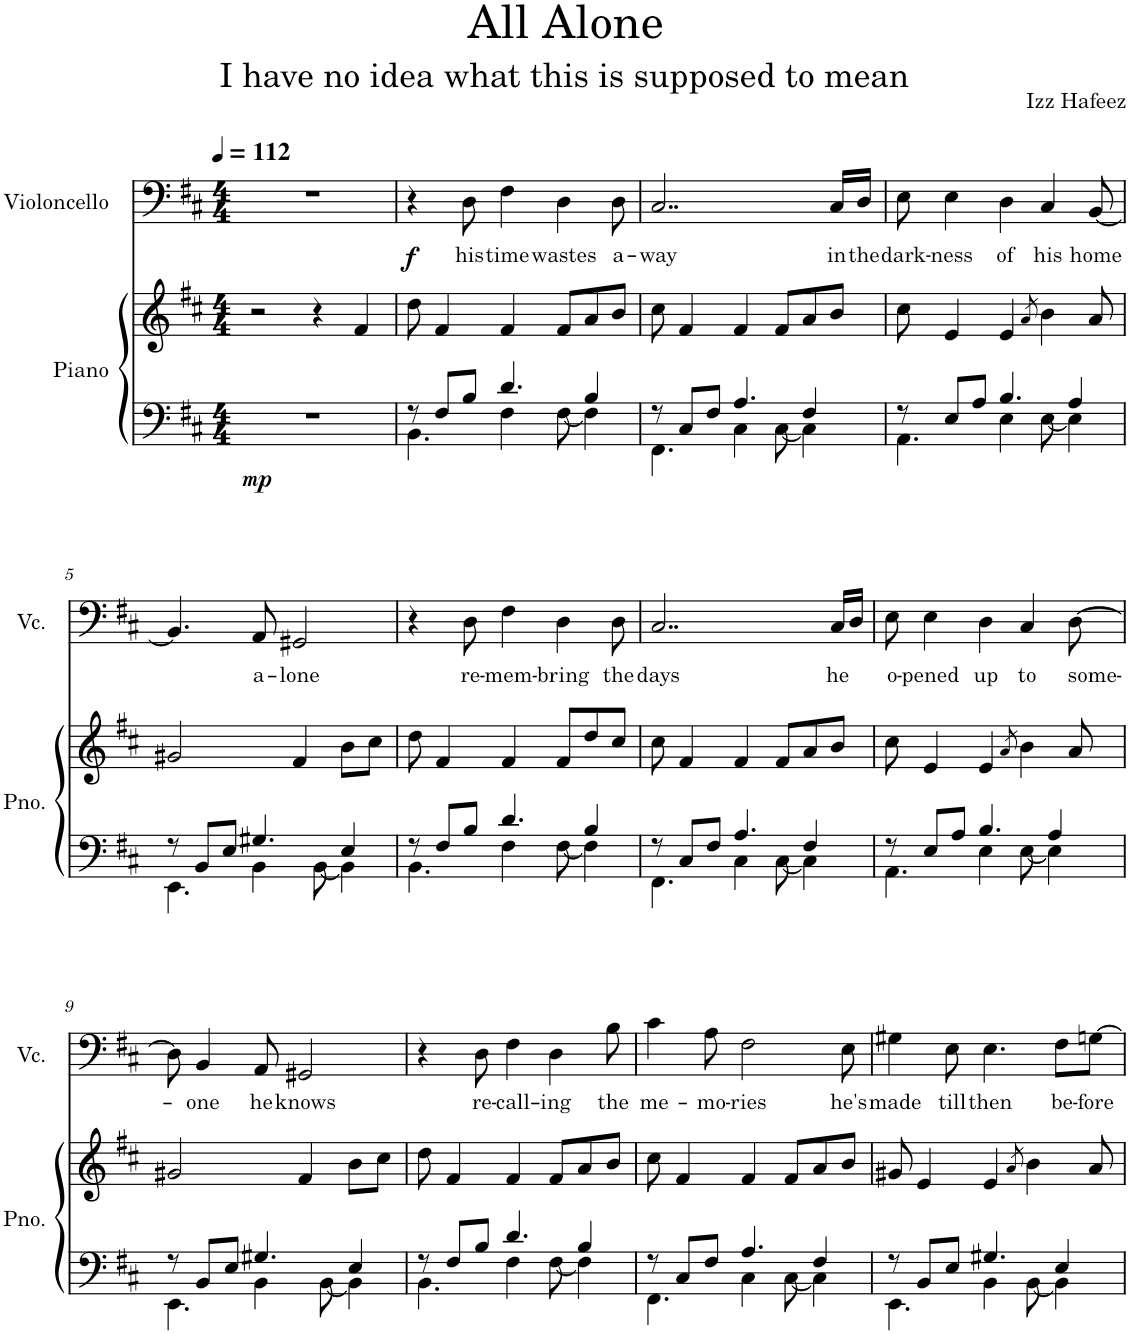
**kern	**kern	**dynam	**kern	**text	**dynam
*part2	*part2	*part2	*part1	*part1	*part1
*staff3	*staff2	*staff2/3	*staff1	*staff1	*staff1
*I"Piano	*	*	*I"Violoncello	*	*
*I'Pno.	*	*	*I'Vc.	*	*
*clefF4	*clefG2	*	*clefF4	*	*
*k[f#c#]	*k[f#c#]	*	*k[f#c#]	*	*
*M4/4	*M4/4	*	*M4/4	*	*
*MM112	*MM112	*	*MM112	*	*
=1	=1	=1	=1	=1	=1
!	!	!LO:DY:b=2	!	!	!
1r	2r	mp	1r	.	.
.	4r	.	.	.	.
.	4f#/	.	.	.	.
=2	=2	=2	=2	=2	=2
*^	*	*	*	*	*
!	!	!	!	!	!	!LO:DY:b
8r	4.BB\	8dd\	.	4r	.	f
8F#/L	.	4f#/	.	.	.	.
!	!	!	!	!	!LO:LY:b	!
8B/J	.	.	.	8D\	his	.
!	!	!	!	!	!LO:LY:b	!
4.d/	4F#\	4f#/	.	4F#\	time	.
!	!	!	!	!	!LO:LY:b	!
.	[8F#\	8f#/L	.	4D\	wastes	.
4B/	4F#\]	8a/	.	.	.	.
!	!	!	!	!	!LO:LY:b	!
.	.	8b/J	.	8D\	a-	.
=3	=3	=3	=3	=3	=3	=3
!	!	!	!	!	!LO:LY:b	!
8r	4.FF#\	8cc#\	.	2..C#/	-way	.
8C#/L	.	4f#/	.	.	.	.
8F#/J	.	.	.	.	.	.
4.A/	4C#\	4f#/	.	.	.	.
.	[8C#\	8f#/L	.	.	.	.
4F#/	4C#\]	8a/	.	.	.	.
!	!	!	!	!	!LO:LY:b	!
.	.	8b/J	.	16C#/LL	in	.
!	!	!	!	!	!LO:LY:b	!
.	.	.	.	16D/JJ	the	.
=4	=4	=4	=4	=4	=4	=4
!	!	!	!	!	!LO:LY:b	!
8r	4.AA\	8cc#\	.	8E\	dark-	.
!	!	!	!	!	!LO:LY:b	!
8E/L	.	4e/	.	4E\	-ness	.
8A/J	.	.	.	.	.	.
!	!	!	!	!	!LO:LY:b	!
4.B/	4E\	4e/	.	4D\	of	.
.	.	8qa/	.	.	.	.
!	!	!	!	!	!LO:LY:b	!
.	[8E\	4b\	.	4C#/	his	.
4A/	4E\]	.	.	.	.	.
!	!	!	!	!	!LO:LY:b	!
.	.	8a/	.	[8BB/	home	.
!!LO:LB:g=z
=5	=5	=5	=5	=5	=5	=5
8r	4.EE\	2g#X/	.	4.BB/]	.	.
8BB/L	.	.	.	.	.	.
8E/J	.	.	.	.	.	.
!	!	!	!	!	!LO:LY:b	!
4.G#X/	4BB\	.	.	8AA/	a-	.
!	!	!	!	!	!LO:LY:b	!
.	.	4f#/	.	2GG#X/	-lone	.
.	[8BB\	.	.	.	.	.
4E/	4BB\]	8b\L	.	.	.	.
.	.	8cc#\J	.	.	.	.
=6	=6	=6	=6	=6	=6	=6
8r	4.BB\	8dd\	.	4r	.	.
8F#/L	.	4f#/	.	.	.	.
!	!	!	!	!	!LO:LY:b	!
8B/J	.	.	.	8D\	re-	.
!	!	!	!	!	!LO:LY:b	!
4.d/	4F#\	4f#/	.	4F#\	-mem-	.
!	!	!	!	!	!LO:LY:b	!
.	[8F#\	8f#/L	.	4D\	-bring	.
4B/	4F#\]	8dd/	.	.	.	.
!	!	!	!	!	!LO:LY:b	!
.	.	8cc#/J	.	8D\	the	.
=7	=7	=7	=7	=7	=7	=7
!	!	!	!	!	!LO:LY:b	!
8r	4.FF#\	8cc#\	.	2..C#/	days	.
8C#/L	.	4f#/	.	.	.	.
8F#/J	.	.	.	.	.	.
4.A/	4C#\	4f#/	.	.	.	.
.	[8C#\	8f#/L	.	.	.	.
4F#/	4C#\]	8a/	.	.	.	.
!	!	!	!	!	!LO:LY:b	!
.	.	8b/J	.	16C#/LL	he	.
.	.	.	.	16D/JJ	.	.
=8	=8	=8	=8	=8	=8	=8
!	!	!	!	!	!LO:LY:b	!
8r	4.AA\	8cc#\	.	8E\	o-	.
!	!	!	!	!	!LO:LY:b	!
8E/L	.	4e/	.	4E\	-pened	.
8A/J	.	.	.	.	.	.
!	!	!	!	!	!LO:LY:b	!
4.B/	4E\	4e/	.	4D\	up	.
.	.	8qa/	.	.	.	.
!	!	!	!	!	!LO:LY:b	!
.	[8E\	4b\	.	4C#/	to	.
4A/	4E\]	.	.	.	.	.
!	!	!	!	!	!LO:LY:b	!
.	.	8a/	.	[8D\	some-	.
!!LO:LB:g=z
=9	=9	=9	=9	=9	=9	=9
8r	4.EE\	2g#X/	.	8D\]	.	.
!	!	!	!	!	!LO:LY:b	!
8BB/L	.	.	.	4BB/	-one	.
8E/J	.	.	.	.	.	.
!	!	!	!	!	!LO:LY:b	!
4.G#X/	4BB\	.	.	8AA/	he	.
!	!	!	!	!	!LO:LY:b	!
.	.	4f#/	.	2GG#X/	knows	.
.	[8BB\	.	.	.	.	.
4E/	4BB\]	8b\L	.	.	.	.
.	.	8cc#\J	.	.	.	.
=10	=10	=10	=10	=10	=10	=10
8r	4.BB\	8dd\	.	4r	.	.
8F#/L	.	4f#/	.	.	.	.
!	!	!	!	!	!LO:LY:b	!
8B/J	.	.	.	8D\	re-	.
!	!	!	!	!	!LO:LY:b	!
4.d/	4F#\	4f#/	.	4F#\	-call-	.
!	!	!	!	!	!LO:LY:b	!
.	[8F#\	8f#/L	.	4D\	-ing	.
4B/	4F#\]	8a/	.	.	.	.
!	!	!	!	!	!LO:LY:b	!
.	.	8b/J	.	8B\	the	.
=11	=11	=11	=11	=11	=11	=11
!	!	!	!	!	!LO:LY:b	!
8r	4.FF#\	8cc#\	.	4c#\	me-	.
8C#/L	.	4f#/	.	.	.	.
!	!	!	!	!	!LO:LY:b	!
8F#/J	.	.	.	8A\	-mo-	.
!	!	!	!	!	!LO:LY:b	!
4.A/	4C#\	4f#/	.	2F#\	-ries	.
.	[8C#\	8f#/L	.	.	.	.
4F#/	4C#\]	8a/	.	.	.	.
!	!	!	!	!	!LO:LY:b	!
.	.	8b/J	.	8E\	he's	.
=12	=12	=12	=12	=12	=12	=12
!	!	!	!	!	!LO:LY:b	!
8r	4.EE\	8g#X/	.	4G#X\	made	.
8BB/L	.	4e/	.	.	.	.
!	!	!	!	!	!LO:LY:b	!
8E/J	.	.	.	8E\	till	.
!	!	!	!	!	!LO:LY:b	!
4.G#X/	4BB\	4e/	.	4.E\	then	.
.	.	8qa/	.	.	.	.
.	[8BB\	4b\	.	.	.	.
!	!	!	!	!	!LO:LY:b	!
4E/	4BB\]	.	.	8F#\L	be-	.
!	!	!	!	!	!LO:LY:b	!
.	.	8a/	.	[8Gn\J	-fore	.
*v	*v	*	*	*	*	*
=	=	=	=	=	=
*-	*-	*-	*-	*-	*-
